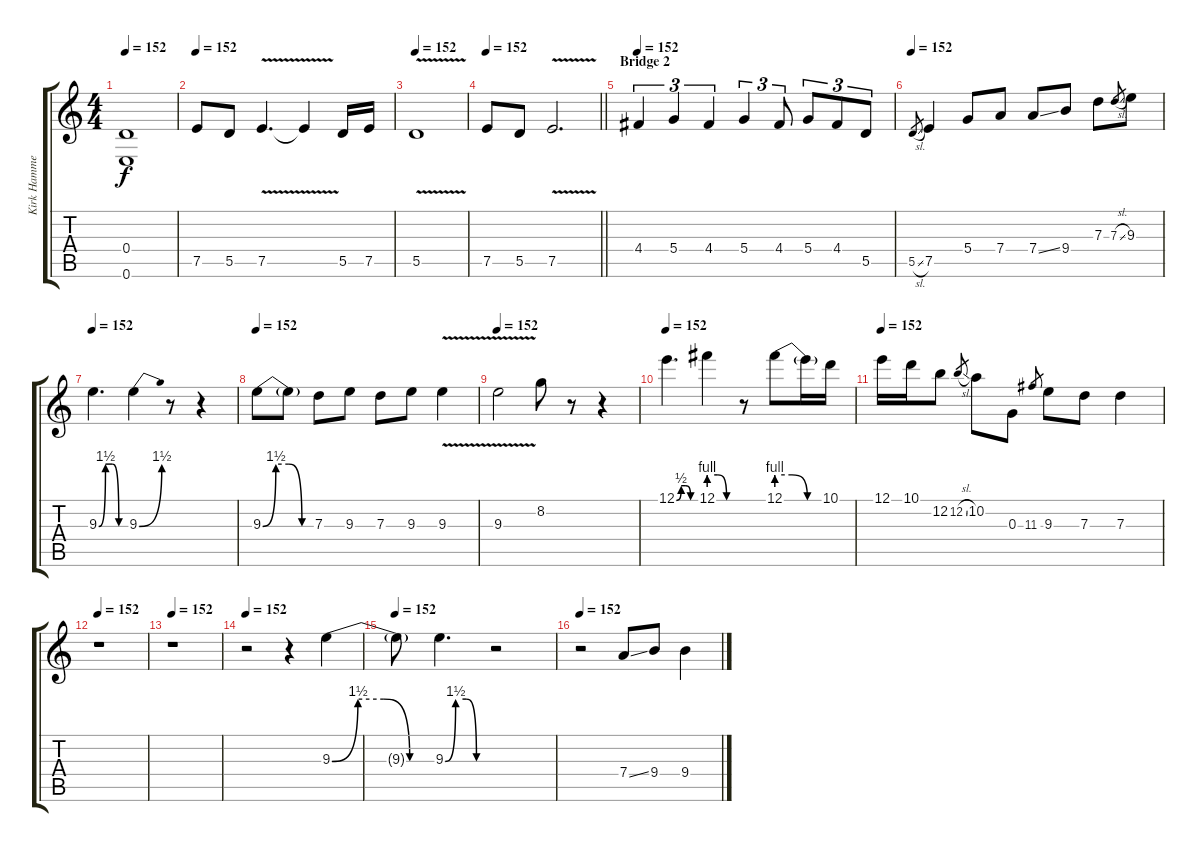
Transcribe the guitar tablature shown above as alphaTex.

\track ("Kirk Hammett" "Kirk Hamme") {instrument distortionguitar}
\staff {score tabs}
\tuning (E4 B3 G3 D3 A2 E2) {hide}
\ts (4 4)
\tempo 152
\clef g2
\ks c
(0.4{t} 0.6{t}).1{dy f} |
\tempo 152
7.5.8 5.5.8 7.5{v}.4{d} 7.5{t}.4 5.5.16 7.5.16 |
\tempo 152
5.5{v}.1 |
\tempo 152
\barLineRight lightlight
7.5.8 5.5.8 7.5{v}.2{d} |
\section ("" "Bridge 2")
\tempo 152
4.4.4{tu (3 2)} 5.4.4{tu (3 2)} 4.4.4{tu (3 2)} 5.4.4{tu (3 2)} 4.4.8{tu (3 2)} 5.4.8{tu (3 2)} 4.4.8{tu (3 2)} 5.5.8{tu (3 2)} |
\tempo 152
5.5{sl}.8{gr} 7.5.4 5.4.8 7.4.8 7.4{ss}.8 9.4.8 7.3.8 7.3{sl}.8{gr} 9.3.8 |
\tempo 152
9.3{be (custom 0 0 15 6 30 6 45 0 60 0)}.4{d} 9.3{be (bend 0 0 60 6)}.4 r.8 r.4 |
\tempo 152
9.3{be (custom 0 0 15 6 30 6 45 0 60 0)}.8 9.3{t}.8 7.3.8 9.3.8 7.3.8 9.3.8 9.3{v}.4 |
\tempo 152
9.3{v}.2 8.2.8 r.8 r.4 |
\tempo 152
12.1{be (custom 0 0 15 2 30 2 45 0 60 0)}.4{d} 12.1{be (custom 0 4 20 4 40 0 60 0)}.4 r.8 12.1{be (custom 0 4 20 4 40 0 60 0)}.8 12.1{t}.16 10.1.16 |
\tempo 152
12.1.16 10.1.16 12.2.8 12.2{sl}.8{gr} 10.2.8 0.3.8 11.3.8{gr} 9.3.8 7.3.8 7.3.4 |
\tempo 152
r.1 |
\tempo 152
r.1 |
\tempo 152
r.2 r.4 9.3{be (custom 0 0 15 6 30 6 45 0 60 0)}.4 |
\tempo 152
9.3{t}.8 9.3{be (custom 0 0 15 6 30 6 45 0 60 0)}.4{d} r.2 |
\tempo 152
r.2 7.4{ss}.8 9.4.8 9.4.4
